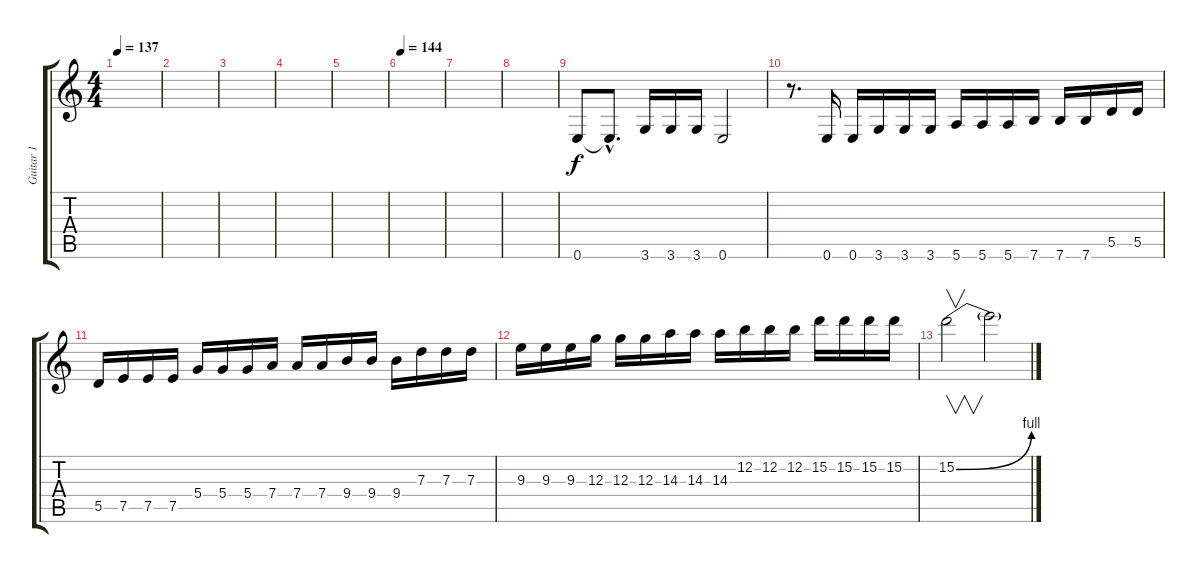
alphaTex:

\track ("Guitar 1" "Guitar 1") {instrument distortionguitar}
\staff {score tabs}
\tuning (E4 B3 G3 D3 A2 E2) {hide}
\ts (4 4)
\tempo 137
\clef g2
\ks c
|
|
|
|
|
\tempo 144
|
|
|
0.6.8 0.6{hac t}.8{d} 3.6.16 3.6.16 3.6.16 0.6.2 |
r.8{d} 0.6.16 0.6.16 3.6.16 3.6.16 3.6.16 5.6.16 5.6.16 5.6.16 7.6.16 7.6.16 7.6.16 5.5.16 5.5.16 |
5.5.16 7.5.16 7.5.16 7.5.16 5.4.16 5.4.16 5.4.16 7.4.16 7.4.16 7.4.16 9.4.16 9.4.16 9.4.16 7.3.16 7.3.16 7.3.16 |
9.3.16 9.3.16 9.3.16 12.3.16 12.3.16 12.3.16 14.3.16 14.3.16 14.3.16 12.2.16 12.2.16 12.2.16 15.2.16 15.2.16 15.2.16 15.2.16 |
15.2{be (bend 0 0 60 4)}.2{v} 15.2{t}.2
